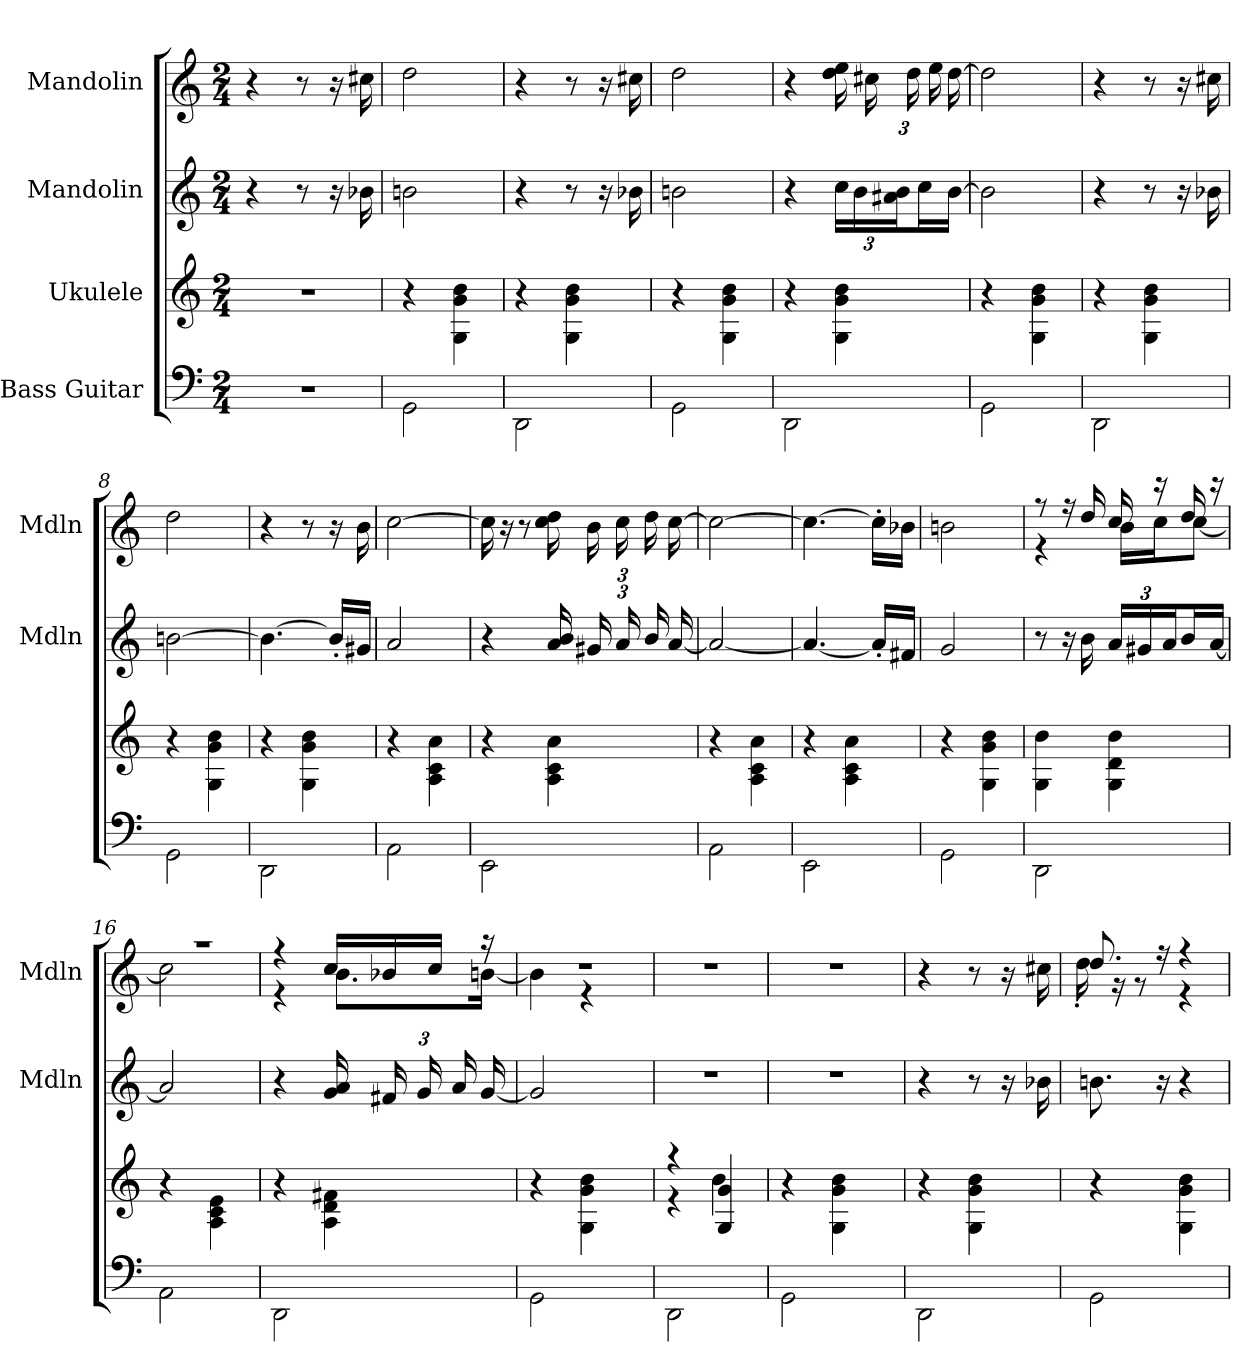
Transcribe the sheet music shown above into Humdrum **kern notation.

**kern	**kern	**kern	**kern
*part4	*part3	*part2	*part1
*staff4	*staff3	*staff2	*staff1
*I"Bass Guitar	*I"Ukulele	*I"Mandolin	*I"Mandolin
*	*	*I'Mdln	*I'Mdln
*stria4	*stria4	*	*
*	*	*clefG2	*clefG2
*k[]	*k[]	*k[]	*k[]
*M2/4	*M2/4	*M2/4	*M2/4
*MM88	*MM88	*MM88	*MM88
=1	=1	=1	=1
2r	2r	4r	4r
.	.	8r	8r
.	.	16r	16r
.	.	16b-X\	16cc#X\
=2	=2	=2	=2
2GG\	4r	2bn\	2dd\
.	4G\ 4g\ 4b\	.	.
=3	=3	=3	=3
2DD\	4r	4r	4r
.	4G\ 4g\ 4b\	8r	8r
.	.	16r	16r
.	.	16b-X\	16cc#X\
=4	=4	=4	=4
2GG\	4r	2bn\	2dd\
.	4G\ 4g\ 4b\	.	.
=5	=5	=5	=5
2DD\	4r	4r	4r
*	*	*Xbrackettup	*
.	4G\ 4g\ 4b\	24cc\LL	16dd\ 16ee\LL
.	.	24b\	.
*	*	*	*Xbrackettup
.	.	.	24cc#X\L
.	.	24a#X\ 24b\J	.
.	.	.	24dd\
.	.	16cc\L	.
.	.	.	24ee\
.	.	[16b\JJ	[16dd\JJ
=6	=6	=6	=6
2GG\	4r	2b\]	2dd\]
.	4G\ 4g\ 4b\	.	.
!!LO:LB:g=z
=7	=7	=7	=7
2DD\	4r	4r	4r
.	4G\ 4g\ 4b\	8r	8r
.	.	16r	16r
.	.	16b-X\	16cc#X\
=8	=8	=8	=8
2GG\	4r	[2bn\	2dd\
.	4G\ 4g\ 4b\	.	.
=9	=9	=9	=9
2DD\	4r	4.b\_	4r
.	4G\ 4g\ 4b\	.	8r
.	.	16b'/LL]	16r
.	.	16g#X/JJ	16b\
=10	=10	=10	=10
2AA\	4r	2a/	[2cc\
.	4A\ 4c\ 4a\	.	.
=11	=11	=11	=11
2EE\	4r	4r	16cc\]
.	.	.	16r
.	.	.	8r
.	4A\ 4c\ 4a\	16a/ 16b/LL	16cc\ 16dd\LL
.	.	24g#X/L	24b\L
.	.	24a/	24cc\
.	.	24b/	24dd\
.	.	[16a/JJ	[16cc\JJ
=12	=12	=12	=12
2AA\	4r	2a/_	2cc\_
.	4A\ 4c\ 4a\	.	.
=13	=13	=13	=13
2EE\	4r	4.a/_	4.cc\_
.	4A\ 4c\ 4a\	.	.
.	.	16a'/LL]	16cc'\LL]
.	.	16f#X/JJ	16b-X\JJ
=14	=14	=14	=14
2GG\	4r	2g/	2bn\
.	4G\ 4g\ 4b\	.	.
!!LO:LB:g=z
=15	=15	=15	=15
*	*	*	*^
2DD\	4G\ 4b\	8r	8r	4r
.	.	16r	16r	.
.	.	16b\	16dd/	.
.	4G\ 4d\ 4b\	24a/LL	16cc/	16b\LL
.	.	24g#X/	.	.
.	.	.	16r	16cc\J
.	.	24a/J	.	.
.	.	16b/L	16dd/	[8cc\J
.	.	[16a/JJ	16r	.
=16	=16	=16	=16	=16
2AA\	4r	2a/]	2r	2cc\]
.	4A\ 4c\ 4e\	.	.	.
=17	=17	=17	=17	=17
2DD\	4r	4r	4r	4r
.	4A\ 4d\ 4f#\	16g/ 16a/LL	16cc/LL	8.b\L
.	.	24f#X/L	16b-X/	.
.	.	24g/	.	.
.	.	.	16cc/JJ	.
.	.	24a/	.	.
.	.	[16g/JJ	16r	[16bn\Jk
=18	=18	=18	=18	=18
*	*	*	*	*^
2GG\	4r	2g/]	2r	4b\]	3ryy
.	4G\ 4g\ 4b\	.	.	4r	.
.	.	.	.	.	48ryy
*	*	*	*MM89	*	*
.	.	.	.	.	12..ryy
*	*	*	*v	*v	*v
=19	=19	=19	=19
*	*^	*	*
2DD\	4r	4r	2r	2r
.	4G/ 4g/	4b\	.	.
*	*v	*v	*	*
=20	=20	=20	=20
*	*	*	*^
2GG\	4r	2r	2r	6..ryy
.	4G\ 4g\ 4b\	.	.	.
*	*	*	*MM91	*
.	.	.	.	6ryy
.	.	.	.	24ryy
*	*	*	*v	*v
=21	=21	=21	=21
2DD\	4r	4r	4r
.	4G\ 4g\ 4b\	8r	8r
.	.	16r	16r
.	.	16b-X\	16cc#X\
=22	=22	=22	=22
*	*	*	*^
2GG\	4r	8.bn\	8.dd/	16dd'\
.	.	.	.	16r
.	.	.	.	8r
.	.	16r	16r	.
.	4G\ 4g\ 4b\	4r	4r	4r
*	*	*	*v	*v
=	=	=	=
*-	*-	*-	*-
